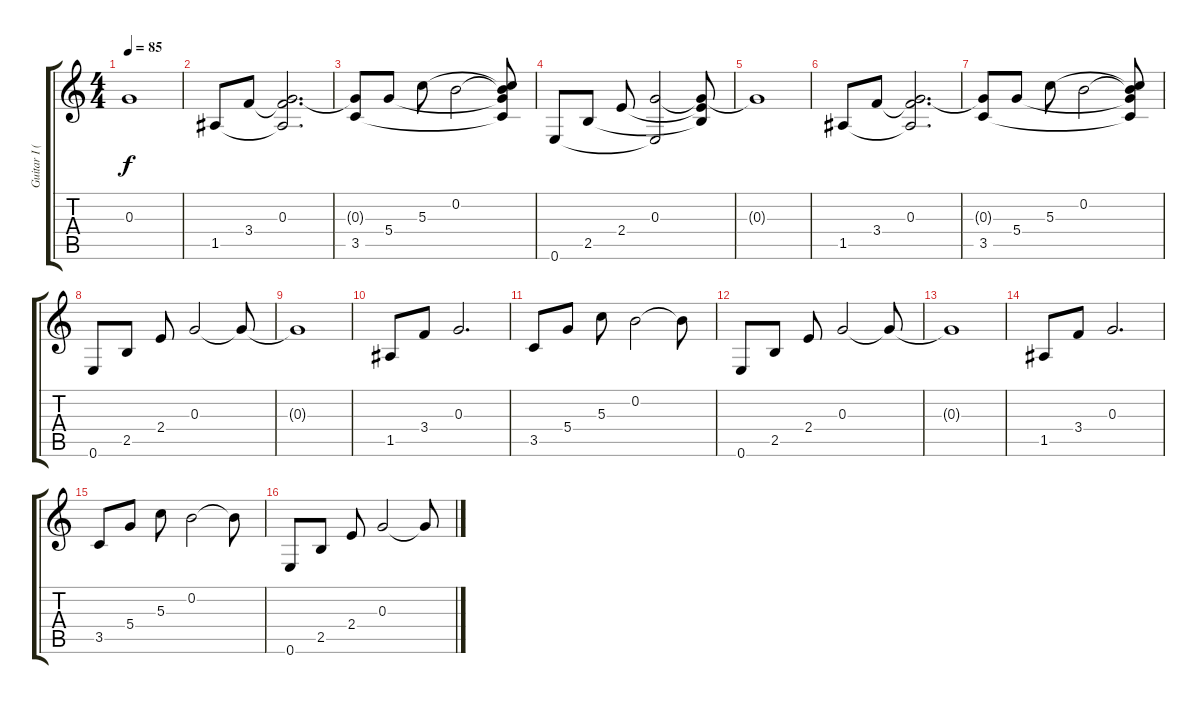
\track ("Guitar I (Inoran)" "Guitar I (") {instrument electricguitarclean}
\staff {score tabs}
\tuning (E4 B3 G3 D3 A2 E2) {hide}
\ts (4 4)
\tempo 85
\clef g2
\ks c
0.3{t}.1{dy f} |
1.5.8 3.4.8 (0.3 3.4{t} 1.5{t}).2{d} |
(0.3{t} 3.5).8 5.4.8 5.3.8 0.2.2 (0.2{t} 5.3{t} 5.4{t} 3.5{t}).8 |
0.6.8 2.5.8 2.4.8 (0.3 0.6{t}).2 (0.3{t} 2.4{t} 2.5{t}).8 |
0.3{t}.1 |
1.5.8 3.4.8 (0.3 3.4{t} 1.5{t}).2{d} |
(0.3{t} 3.5).8 5.4.8 5.3.8 0.2.2 (0.2{t} 5.3{t} 5.4{t} 3.5{t}).8 |
0.6.8 2.5.8 2.4.8 0.3.2 0.3{t}.8 |
0.3{t}.1 |
1.5.8 3.4.8 0.3.2{d} |
3.5.8 5.4.8 5.3.8 0.2.2 0.2{t}.8 |
0.6.8 2.5.8 2.4.8 0.3.2 0.3{t}.8 |
0.3{t}.1 |
1.5.8 3.4.8 0.3.2{d} |
3.5.8 5.4.8 5.3.8 0.2.2 0.2{t}.8 |
0.6.8 2.5.8 2.4.8 0.3.2 0.3{t}.8
